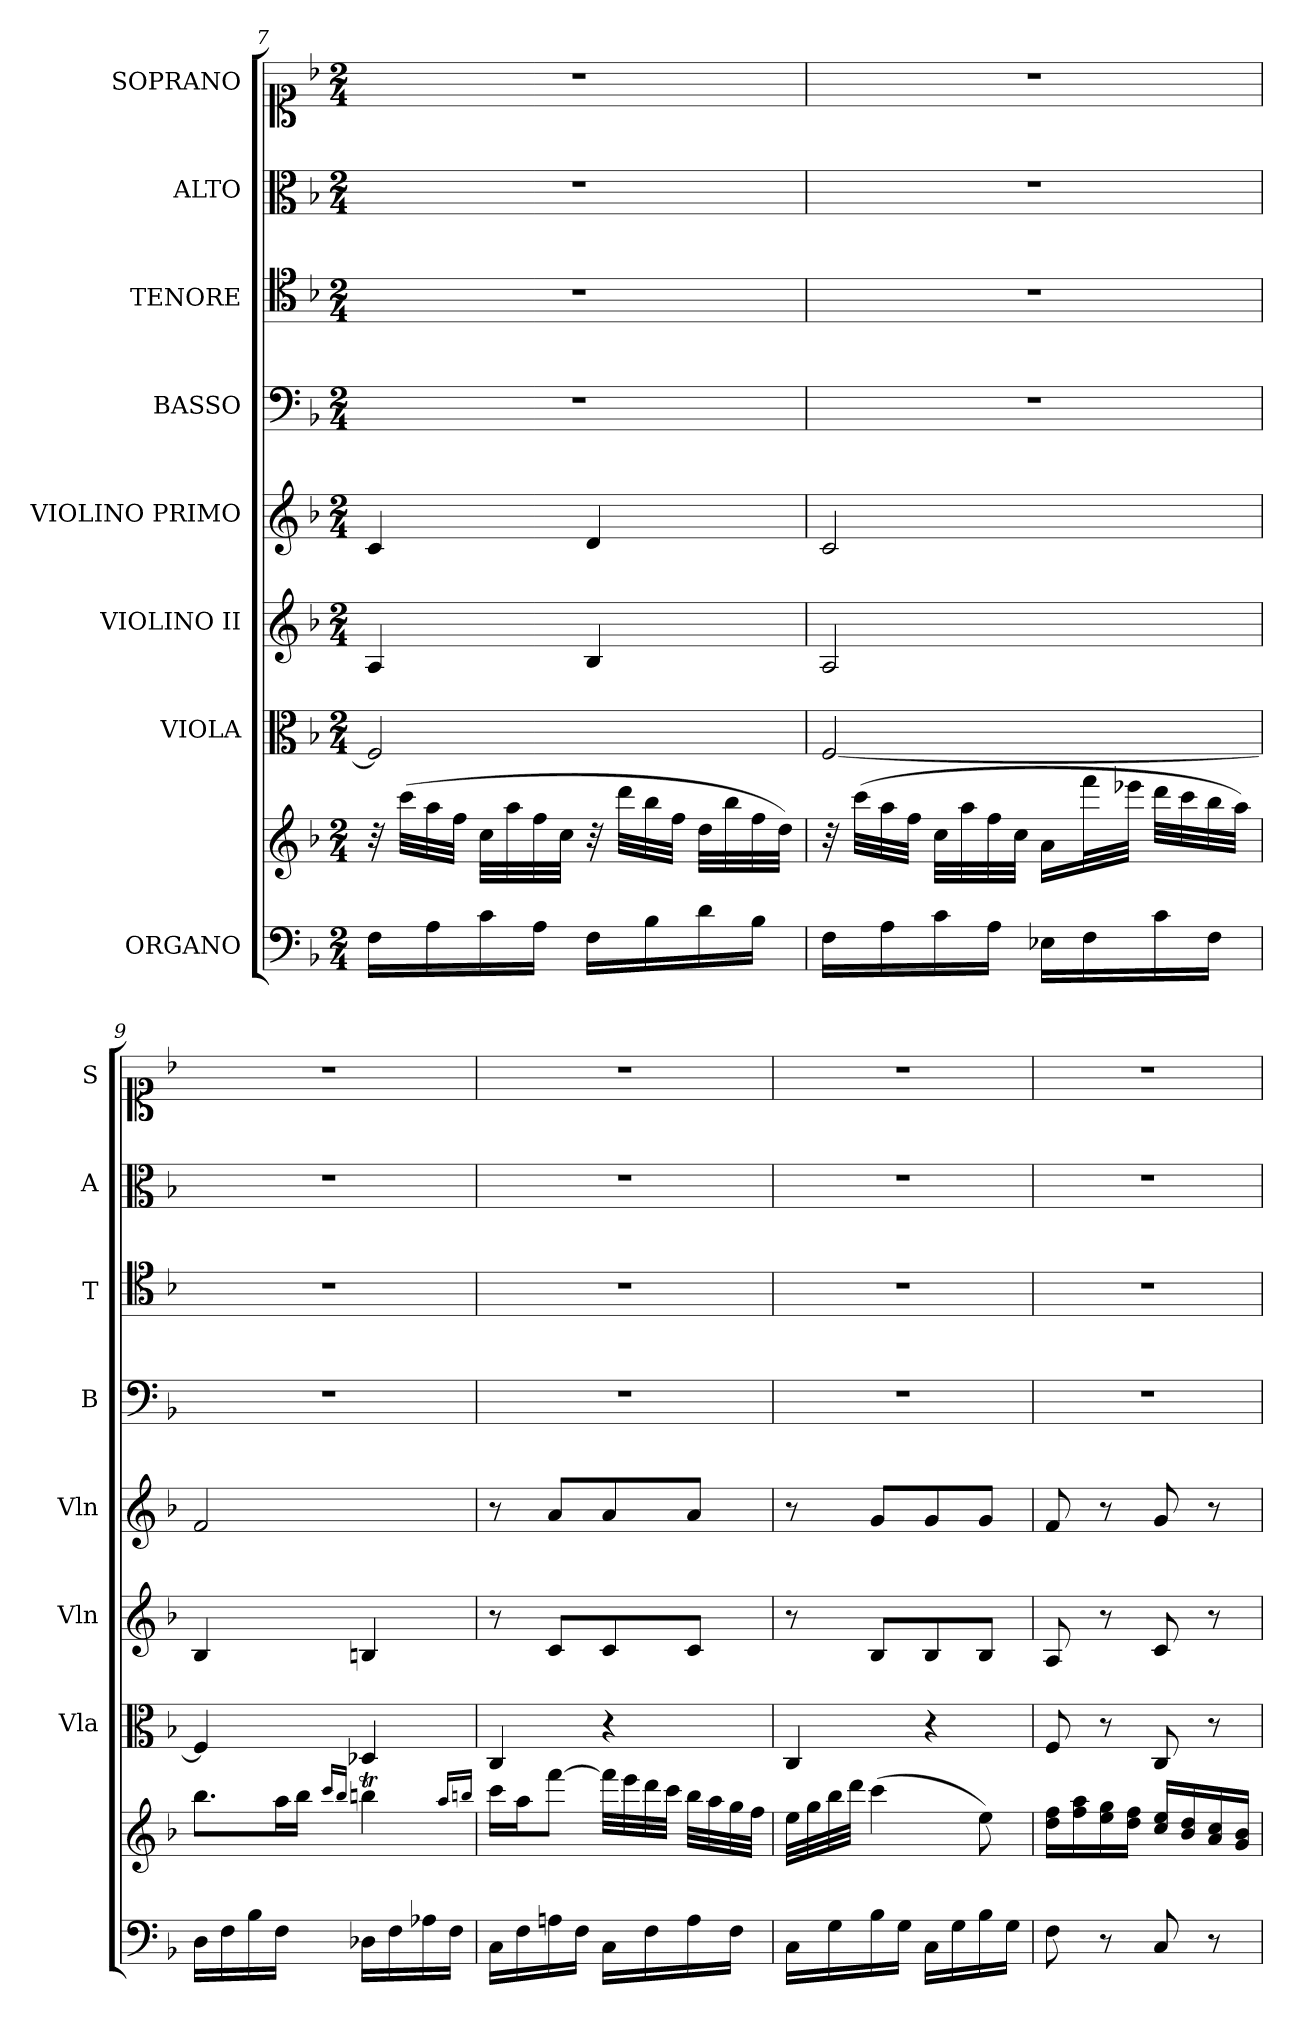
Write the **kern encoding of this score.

**kern	**kern	**kern	**kern	**kern	**kern	**kern	**kern	**kern
*part8	*part8	*part7	*part6	*part5	*part4	*part3	*part2	*part1
*staff9	*staff8	*staff7	*staff6	*staff5	*staff4	*staff3	*staff2	*staff1
*I"ORGANO	*	*I"VIOLA	*I"VIOLINO II	*I"VIOLINO PRIMO	*I"BASSO	*I"TENORE	*I"ALTO	*I"SOPRANO
*	*	*I'Vla	*I'Vln	*I'Vln	*I'B	*I'T	*I'A	*I'S
*clefF4	*clefG2	*clefC3	*clefG2	*clefG2	*clefF4	*clefC4	*clefC3	*clefC1
*k[b-]	*k[b-]	*k[b-]	*k[b-]	*k[b-]	*k[b-]	*k[b-]	*k[b-]	*k[b-]
*F:	*F:	*	*F:	*F:	*F:	*	*F:	*F:
*M2/4	*M2/4	*M2/4	*M2/4	*M2/4	*M2/4	*M2/4	*M2/4	*M2/4
=7	=7	=7	=7	=7	=7	=7	=7	=7
16F\LL	32r	2F/]	4A/	4c/	2r	2r	2r	2r
.	(>32ccc\LLL	.	.	.	.	.	.	.
16A\	32aa\	.	.	.	.	.	.	.
.	32ff\JJJ	.	.	.	.	.	.	.
16c\	32cc\LLL	.	.	.	.	.	.	.
.	32aa\	.	.	.	.	.	.	.
16A\JJ	32ff\	.	.	.	.	.	.	.
.	32cc\JJJ	.	.	.	.	.	.	.
16F\LL	32r	.	4B-/	4d/	.	.	.	.
.	32ddd\LLL	.	.	.	.	.	.	.
16B-\	32bb-\	.	.	.	.	.	.	.
.	32ff\JJJ	.	.	.	.	.	.	.
16d\	32dd\LLL	.	.	.	.	.	.	.
.	32bb-\	.	.	.	.	.	.	.
16B-\JJ	32ff\	.	.	.	.	.	.	.
.	32dd\JJJ)	.	.	.	.	.	.	.
=8	=8	=8	=8	=8	=8	=8	=8	=8
16F\LL	32r	[2F/	2A/	2c/	2r	2r	2r	2r
.	(>32ccc\LLL	.	.	.	.	.	.	.
16A\	32aa\	.	.	.	.	.	.	.
.	32ff\JJJ	.	.	.	.	.	.	.
16c\	32cc\LLL	.	.	.	.	.	.	.
.	32aa\	.	.	.	.	.	.	.
16A\JJ	32ff\	.	.	.	.	.	.	.
.	32cc\JJJ	.	.	.	.	.	.	.
16E-X\LL	16a\LL	.	.	.	.	.	.	.
16F\	32fff\L	.	.	.	.	.	.	.
.	32eee-X\JJJ	.	.	.	.	.	.	.
16c\	32ddd\LLL	.	.	.	.	.	.	.
.	32ccc\	.	.	.	.	.	.	.
16F\JJ	32bb-\	.	.	.	.	.	.	.
.	32aa\JJJ)	.	.	.	.	.	.	.
=9	=9	=9	=9	=9	=9	=9	=9	=9
16D\LL	8.bb-\L	4F/]	4B-/	2f/	2r	2r	2r	2r
16F\	.	.	.	.	.	.	.	.
16B-\	.	.	.	.	.	.	.	.
!	!LO:N:vis=16	!	!	!	!	!	!	!
16F\JJ	32aa\L	.	.	.	.	.	.	.
!	!LO:N:vis=16	!	!	!	!	!	!	!
.	32bb-\JJ	.	.	.	.	.	.	.
.	16qqccc/LL	.	.	.	.	.	.	.
.	16qqbb-/JJ	.	.	.	.	.	.	.
16D-X\LL	4bbnt\	4D-X/	4Bn/	.	.	.	.	.
16F\	.	.	.	.	.	.	.	.
16A-X\	.	.	.	.	.	.	.	.
16F\JJ	.	.	.	.	.	.	.	.
.	16qqaa/LL	.	.	.	.	.	.	.
.	16qqbbn/JJ	.	.	.	.	.	.	.
=10	=10	=10	=10	=10	=10	=10	=10	=10
16C/LL	16ccc\LL	4C/	8r	8r	2r	2r	2r	2r
16F\	16aa\J	.	.	.	.	.	.	.
16An\	[8fff\J	.	8c/L	8a/L	.	.	.	.
16F\JJ	.	.	.	.	.	.	.	.
16C/LL	32fff\LLL]	4r	8c/	8a/	.	.	.	.
.	32eee\	.	.	.	.	.	.	.
16F\	32ddd\	.	.	.	.	.	.	.
.	32ccc\JJJ	.	.	.	.	.	.	.
16A\	32bb-\LLL	.	8c/J	8a/J	.	.	.	.
.	32aa\	.	.	.	.	.	.	.
16F\JJ	32gg\	.	.	.	.	.	.	.
.	32ff\JJJ	.	.	.	.	.	.	.
=11	=11	=11	=11	=11	=11	=11	=11	=11
16C/LL	32ee\LLL	4C/	8r	8r	2r	2r	2r	2r
.	32gg\	.	.	.	.	.	.	.
16G\	32bb-\	.	.	.	.	.	.	.
.	32ddd\JJJ	.	.	.	.	.	.	.
16B-\	(>4ccc\	.	8B-/L	8g/L	.	.	.	.
16G\JJ	.	.	.	.	.	.	.	.
16C/LL	.	4r	8B-/	8g/	.	.	.	.
16G\	.	.	.	.	.	.	.	.
16B-\	8ee\)	.	8B-/J	8g/J	.	.	.	.
16G\JJ	.	.	.	.	.	.	.	.
=12	=12	=12	=12	=12	=12	=12	=12	=12
8F\	16dd\ 16ff\LL	8F/	8A/	8f/	2r	2r	2r	2r
.	16ff\ 16aa\	.	.	.	.	.	.	.
8r	16ee\ 16gg\	8r	8r	8r	.	.	.	.
.	16dd\ 16ff\JJ	.	.	.	.	.	.	.
8C/	16cc\ 16ee\LL	8C/	8c/	8g/	.	.	.	.
.	16b-\ 16dd\	.	.	.	.	.	.	.
8r	16a/ 16cc/	8r	8r	8r	.	.	.	.
.	16g/ 16b-/JJ	.	.	.	.	.	.	.
=	=	=	=	=	=	=	=	=
*-	*-	*-	*-	*-	*-	*-	*-	*-
